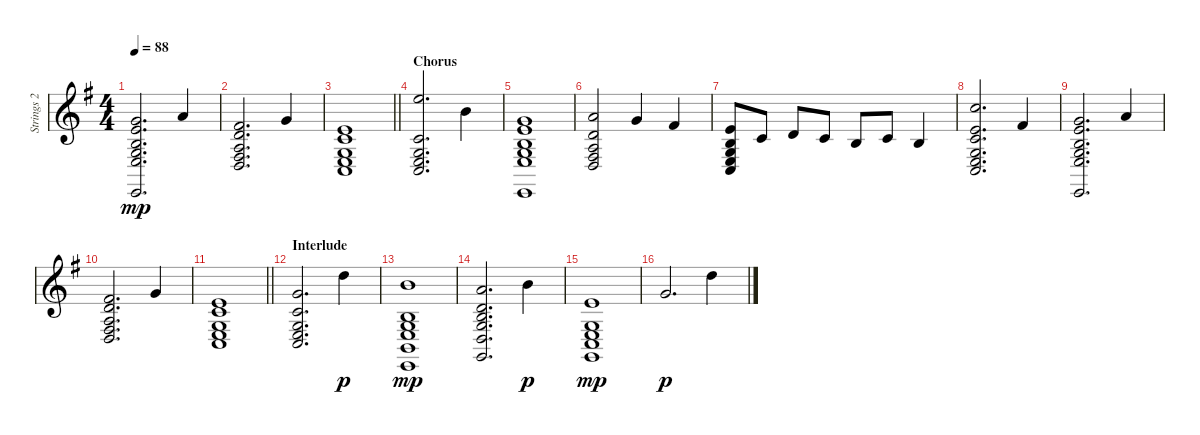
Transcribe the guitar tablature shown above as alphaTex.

\track ("Strings 2" "Strings 2") {instrument stringensemble2}
\staff {score}
\tuning (E4 B3 G3 D3 A2 E2) {hide}
\ts (4 4)
\tempo 88
\clef g2
\ks eminor
(0.1 8.2 0.3 9.4 7.5 0.6).2{d dy mp} 5.1.4 |
(2.1 3.2 2.3 4.4 5.5).2{d} 3.1.4 |
\barLineRight lightlight
(0.1 1.2 0.3 2.4 3.5).1 |
\section ("" "Chorus")
(12.1 1.2 0.3 2.4 3.5).2{d} 7.1.4 |
(0.1 8.2 0.3 9.4 7.5 0.6).1 |
(5.1 3.2 2.3 4.4 5.5).2 3.1.4 2.1.4 |
(0.1 0.2 0.3 2.4 3.5).8 1.2.8 3.2.8 1.2.8 0.2.8 1.2.8 0.2.4 |
(8.1 5.2 5.3 5.4 7.5 8.6).2{d} 2.1.4 |
(0.1 8.2 0.3 9.4 7.5 0.6).2{d} 5.1.4 |
(2.1 3.2 2.3 4.4 5.5).2{d} 3.1.4 |
\barLineRight lightlight
(0.1 1.2 0.3 2.4 3.5).1 |
\section ("" "Interlude")
(3.1 1.2 0.3 2.4 3.5).2{d} 10.1.4{dy p} |
(7.1 0.2 0.3 2.4 2.5 0.6).1{dy mp} |
(5.1 3.2 4.3 5.4 5.5 3.6).2{d} 7.1.4{dy p} |
(0.1 0.3 2.4 3.5 3.6).1{dy mp} |
3.1.2{d dy p} 10.1.4
